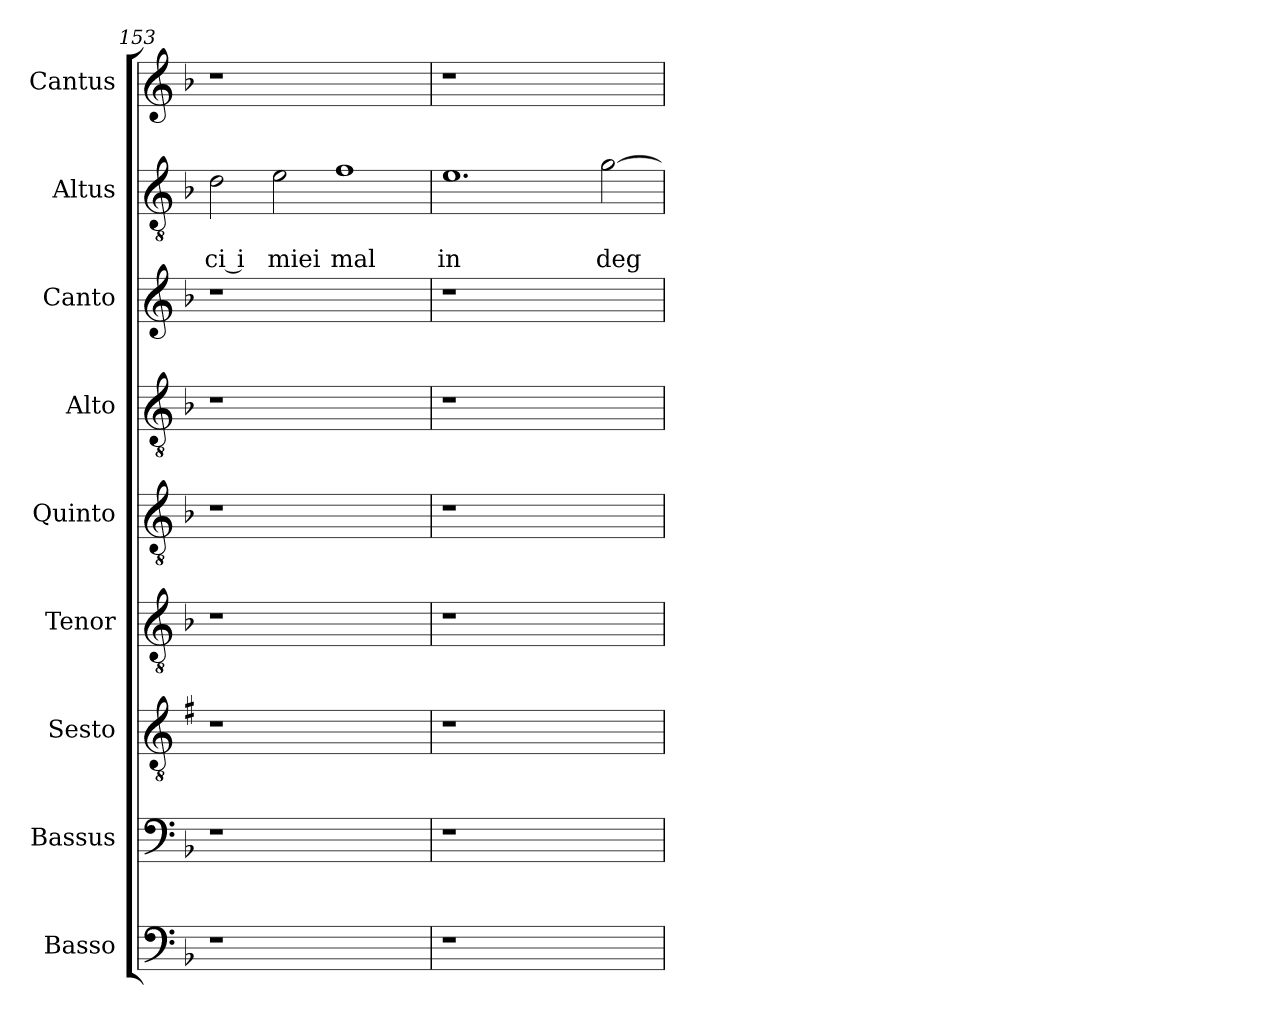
**kern	**kern	**kern	**kern	**kern	**kern	**kern	**kern	**text	**text	**kern
*part9	*part8	*part7	*part6	*part5	*part4	*part3	*part2	*part2	*part2	*part1
*staff9	*staff8	*staff7	*staff6	*staff5	*staff4	*staff3	*staff2	*staff2	*staff2	*staff1
*I"Basso	*I"Bassus	*I"Sesto	*I"Tenor	*I"Quinto	*I"Alto	*I"Canto	*I"Altus	*	*	*I"Cantus
*	*	*I'Sesto	*I'Tenor	*I'Quinto	*I'Alto	*I'Canto	*I'Altus	*	*	*I'Cantus
*clefF4	*clefF4	*clefGv2	*clefGv2	*clefGv2	*clefGv2	*clefG2	*clefGv2	*	*	*clefG2
*k[b-]	*k[b-]	*k[f#]	*k[b-]	*k[b-]	*k[b-]	*k[b-]	*k[b-]	*	*	*k[b-]
*F:	*F:	*G:	*F:	*F:	*F:	*F:	*F:	*	*	*F:
=153	=153	=153	=153	=153	=153	=153	=153	=153	=153	=153
!	!	!	!	!	!	!	!	!	!LO:LY:b:rj	!
1r	1r	1r	1r	1r	1r	1r	2d\	.	ci i	1r
!	!	!	!	!	!	!	!	!	!LO:LY:b	!
.	.	.	.	.	.	.	2e\	.	miei	.
!	!	!	!	!	!	!	!	!	!LO:LY:b	!
1ryy	1ryy	1ryy	1ryy	1ryy	1ryy	1ryy	1f	.	mal	1ryy
=154	=154	=154	=154	=154	=154	=154	=154	=154	=154	=154
!	!	!	!	!	!	!	!	!	!LO:LY:b	!
1r	1r	1r	1r	1r	1r	1r	1.e	.	in	1r
1ryy	1ryy	1ryy	1ryy	1ryy	1ryy	1ryy	.	.	.	1ryy
!	!	!	!	!	!	!	!	!	!LO:LY:b	!
.	.	.	.	.	.	.	[>2g\	.	deg	.
=	=	=	=	=	=	=	=	=	=	=
*-	*-	*-	*-	*-	*-	*-	*-	*-	*-	*-
